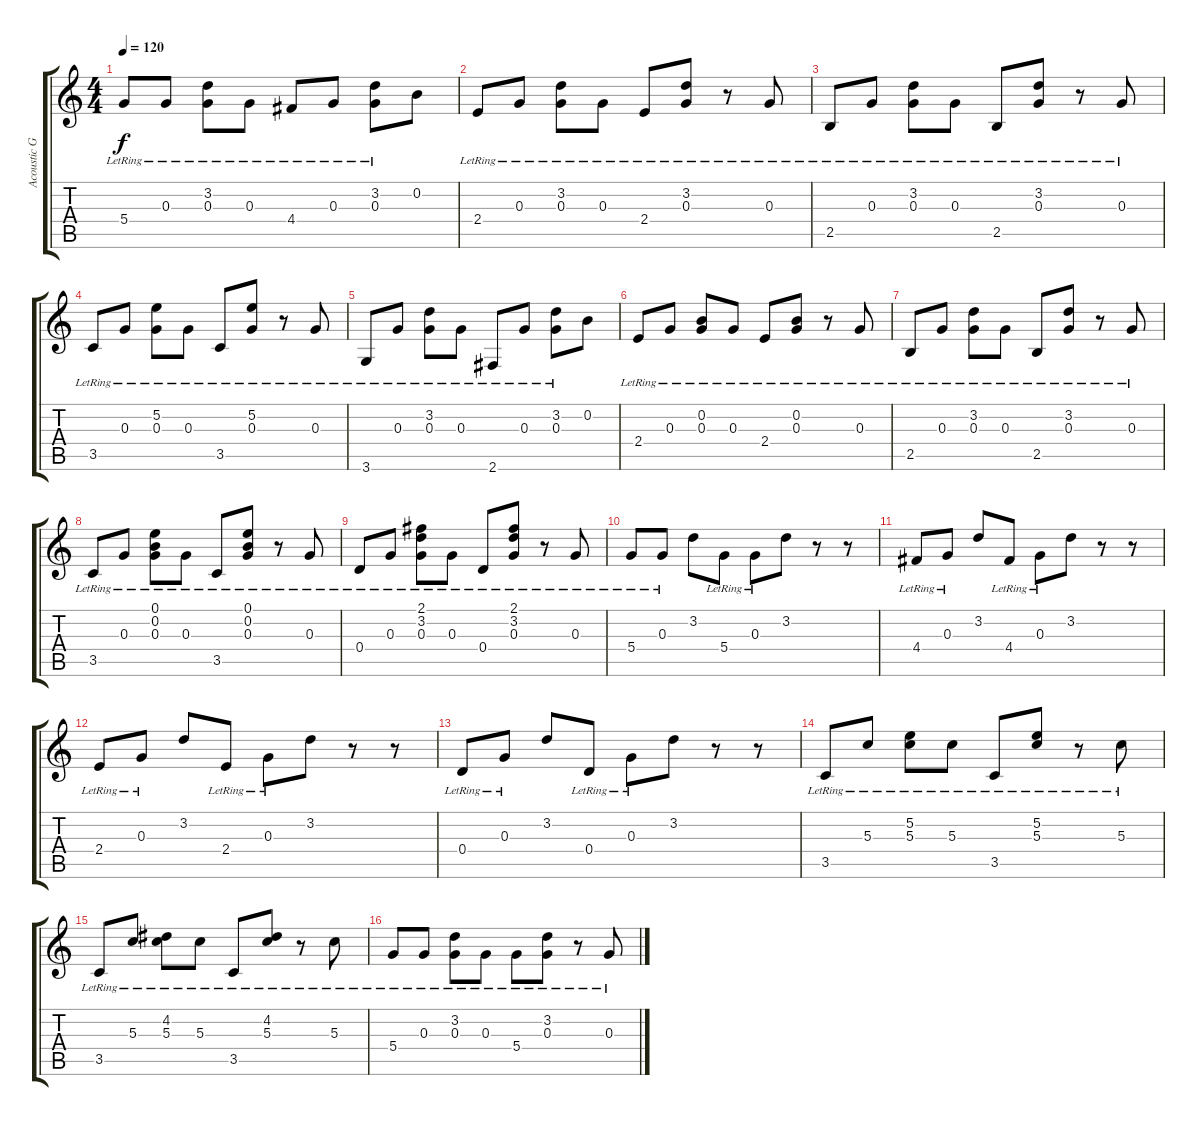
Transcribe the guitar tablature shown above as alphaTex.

\track ("Acoustic Guitar" "Acoustic G") {instrument acousticguitarsteel}
\staff {score tabs}
\tuning (E4 B3 G3 D3 A2 E2) {hide}
\ts (4 4)
\tempo 120
\clef g2
\ks c
5.4{lr}.8{dy f} 0.3{lr}.8 (3.2 0.3{lr}).8 0.3{lr}.8 4.4{lr}.8 0.3{lr}.8 (3.2 0.3{lr}).8 0.2.8 |
2.4{lr}.8 0.3{lr}.8 (3.2 0.3{lr}).8 0.3{lr}.8 2.4{lr}.8 (3.2 0.3{lr}).8 r.8 0.3{lr}.8 |
2.5{lr}.8 0.3{lr}.8 (3.2 0.3{lr}).8 0.3{lr}.8 2.5{lr}.8 (3.2 0.3{lr}).8 r.8 0.3{lr}.8 |
3.5{lr}.8 0.3{lr}.8 (5.2 0.3{lr}).8 0.3{lr}.8 3.5{lr}.8 (5.2 0.3{lr}).8 r.8 0.3{lr}.8 |
3.6{lr}.8 0.3{lr}.8 (3.2 0.3{lr}).8 0.3{lr}.8 2.6{lr}.8 0.3{lr}.8 (3.2 0.3{lr}).8 0.2.8 |
2.4{lr}.8 0.3{lr}.8 (0.2 0.3{lr}).8 0.3{lr}.8 2.4{lr}.8 (0.2 0.3{lr}).8 r.8 0.3{lr}.8 |
2.5{lr}.8 0.3{lr}.8 (3.2 0.3{lr}).8 0.3{lr}.8 2.5{lr}.8 (3.2 0.3{lr}).8 r.8 0.3{lr}.8 |
3.5{lr}.8 0.3{lr}.8 (0.1 0.2 0.3{lr}).8 0.3{lr}.8 3.5{lr}.8 (0.1 0.2 0.3{lr}).8 r.8 0.3{lr}.8 |
0.4{lr}.8 0.3{lr}.8 (2.1 3.2 0.3{lr}).8 0.3{lr}.8 0.4{lr}.8 (2.1 3.2 0.3{lr}).8 r.8 0.3{lr}.8 |
5.4{lr}.8 0.3{lr}.8 3.2.8 5.4{lr}.8 0.3{lr}.8 3.2.8 r.8 r.8 |
4.4{lr}.8 0.3{lr}.8 3.2.8 4.4{lr}.8 0.3{lr}.8 3.2.8 r.8 r.8 |
2.4{lr}.8 0.3{lr}.8 3.2.8 2.4{lr}.8 0.3{lr}.8 3.2.8 r.8 r.8 |
0.4{lr}.8 0.3{lr}.8 3.2.8 0.4{lr}.8 0.3{lr}.8 3.2.8 r.8 r.8 |
3.5{lr}.8 5.3{lr}.8 (5.2 5.3{lr}).8 5.3{lr}.8 3.5{lr}.8 (5.2 5.3{lr}).8 r.8 5.3{lr}.8 |
3.5{lr}.8 5.3{lr}.8 (4.2 5.3{lr}).8 5.3{lr}.8 3.5{lr}.8 (4.2 5.3{lr}).8 r.8 5.3{lr}.8 |
5.4{lr}.8 0.3{lr}.8 (3.2 0.3{lr}).8 0.3{lr}.8 5.4{lr}.8 (3.2 0.3{lr}).8 r.8 0.3{lr}.8
